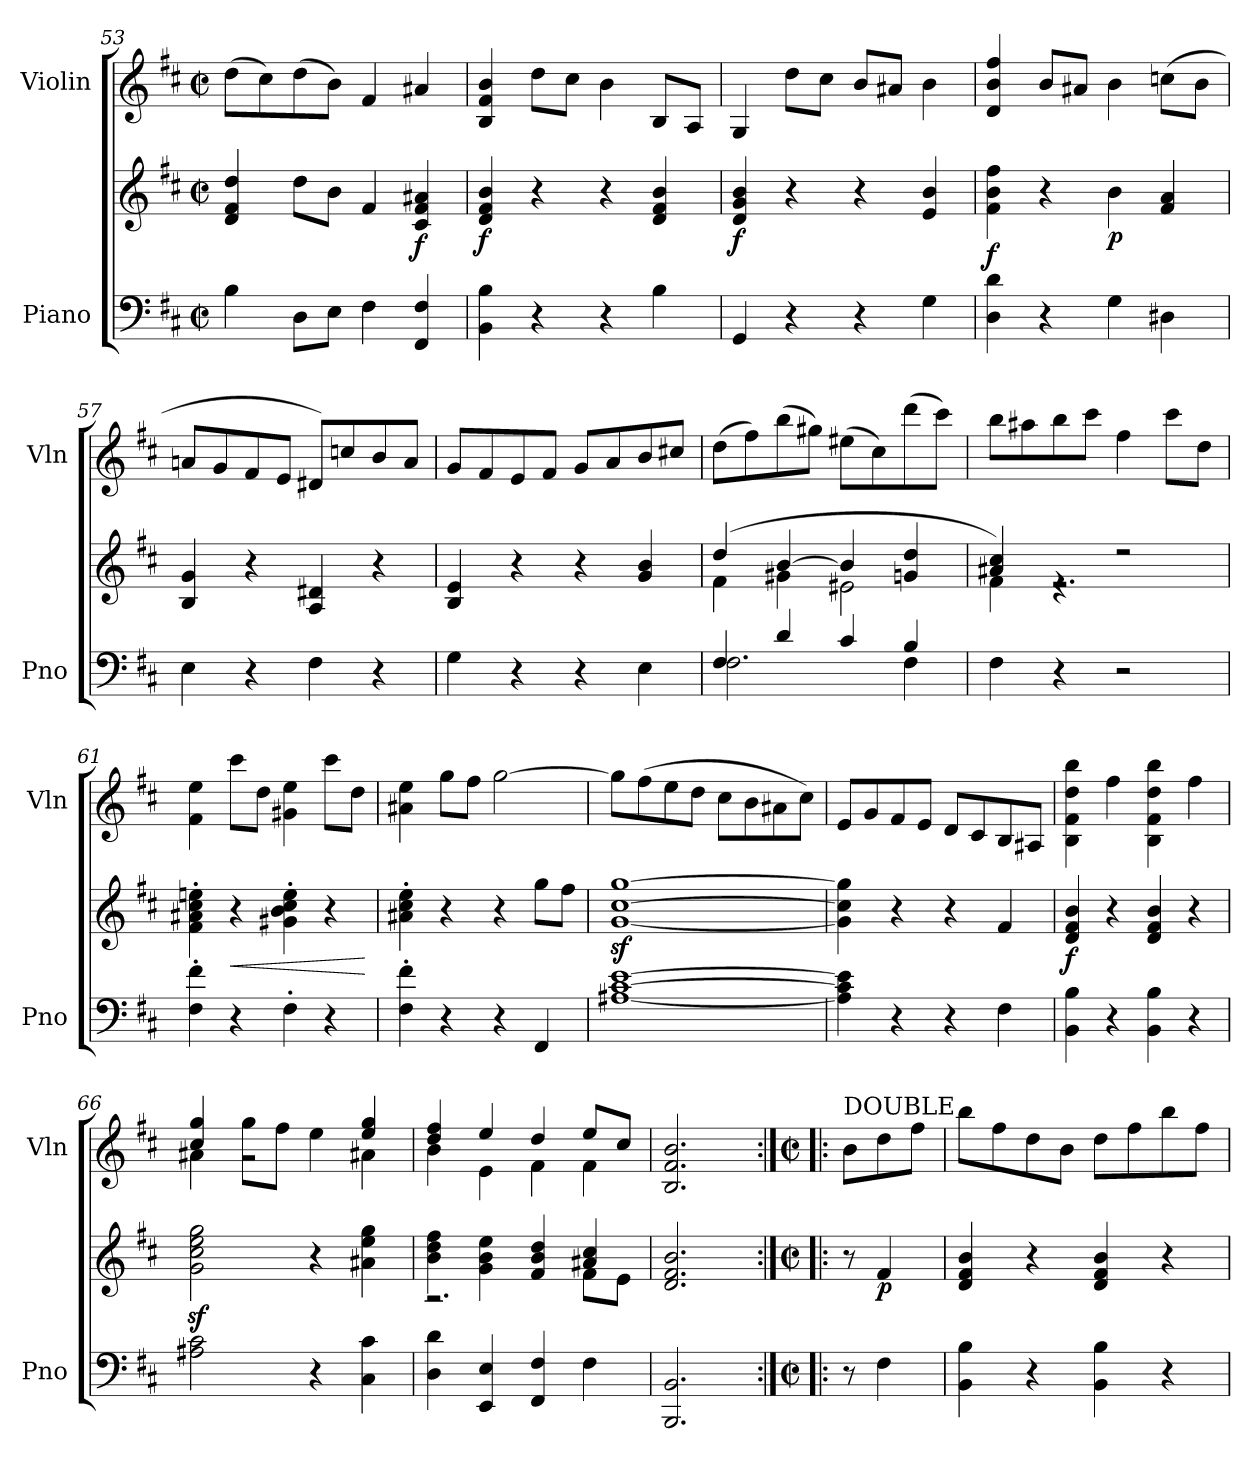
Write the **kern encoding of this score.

**kern	**kern	**dynam	**kern
*part2	*part2	*part2	*part1
*staff3	*staff2	*staff2/3	*staff1
*I"Piano	*	*	*I"Violin
*I'Pno	*	*	*I'Vln
*clefF4	*clefG2	*	*clefG2
*k[f#c#]	*k[f#c#]	*	*k[f#c#]
*M2/2	*M2/2	*	*M2/2
*met(c|)	*met(c|)	*	*met(c|)
=53	=53	=53	=53
4B\	4d/ 4f#/ 4dd/	.	(>8dd\L
.	.	.	8cc#\)
8D\L	8dd\L	.	(>8dd\
8E\J	8b\J	.	8b\J)
4F#\	4f#/	.	4f#/
!	!	!LO:DY:b	!
4FF#/ 4F#/	4c#/ 4f#/ 4a#X/	f	4a#X/
=54	=54	=54	=54
!	!	!LO:DY:b	!
4BB\ 4B\	4d/ 4f#/ 4b/	f	4B/ 4f#/ 4b/
4r	4r	.	8dd\L
.	.	.	8cc#\J
4r	4r	.	4b\
4B\	4d/ 4f#/ 4b/	.	8B/L
.	.	.	8A/J
=55	=55	=55	=55
!	!	!LO:DY:b	!
4GG/	4d/ 4g/ 4b/	f	4G/
4r	4r	.	8dd\L
.	.	.	8cc#\J
4r	4r	.	8b/L
.	.	.	8a#X/J
4G\	4e/ 4b/	.	4b\
!!LO:LB:g=z
=56	=56	=56	=56
!	!	!LO:DY:b	!
4D\ 4d\	4f#\ 4b\ 4ff#\	f	4d/ 4b/ 4ff#/
4r	4r	.	8b/L
.	.	.	8a#X/J
!	!	!LO:DY:b	!
4G\	4b\	p	4b\
4D#X\	4f#/ 4a/	.	(>8ccn\L
.	.	.	8b\J
=57	=57	=57	=57
4E\	4B/ 4g/	.	8an/L
.	.	.	8g/
4r	4r	.	8f#/
.	.	.	8e/J
4F#\	4A/ 4d#X/	.	8d#X/L)
.	.	.	8ccn/
4r	4r	.	8b/
.	.	.	8a/J
=58	=58	=58	=58
4G\	4B/ 4e/	.	8g/L
.	.	.	8f#/
4r	4r	.	8e/
.	.	.	8f#/J
4r	4r	.	8g/L
.	.	.	8a/
4E\	4g/ 4b/	.	8b/
.	.	.	8cc#X/J
=59	=59	=59	=59
*^	*^	*	*
4F#/	2.F#\	(>4dd/	4f#\	.	(>8dd\L
.	.	.	.	.	8ff#\)
4d/	.	[4b/	4g#X\	.	(>8bb\
.	.	.	.	.	8gg#X\J)
4c#/	.	4b/]	2e#X\	.	(>8ee#X\L
.	.	.	.	.	8cc#\)
4B/	4F#\	4gn/ 4dd/	.	.	(>8ddd\
.	.	.	.	.	8ccc#\J)
*v	*v	*	*	*	*
=60	=60	=60	=60	=60
4F#\	4a#X/ 4cc#/)	4f#\	.	8bb\L
.	.	.	.	8aa#X\
4r	4re	2.r	.	8bb\
.	.	.	.	8ccc#\J
2r	2r	.	.	4ff#\
.	.	.	.	8ccc#\L
.	.	.	.	8dd\J
*	*v	*v	*	*
=61	=61	=61	=61
4F#\' 4f#\'	4f#\' 4a#X\' 4cc#\' 4een\'	.	4f#\ 4ee\
!	!	!LO:HP:b	!
4r	4r	<	8ccc#\L
.	.	.	8dd\J
4F#'\	4g#X\' 4b\' 4cc#\' 4ee\'	.	4g#X\ 4ee\
4r	4r	.	8ccc#\L
.	.	.	8dd\J
.	.	[	.
!!LO:LB:g=z
=62	=62	=62	=62
4F#\' 4f#\'	4a#X\' 4cc#\' 4ee\'	.	4a#X\ 4ee\
4r	4r	.	8gg\L
.	.	.	8ff#\J
4r	4r	.	[2gg\
4FF#/	8gg\L	.	.
.	8ff#\J	.	.
=63	=63	=63	=63
[1A#X [1c# [1e	[1gz< [1cc#z< [1ggz<	.	8gg\L]
.	.	.	(>8ff#\
.	.	.	8ee\
.	.	.	8dd\J
.	.	.	8cc#\L
.	.	.	8b\
.	.	.	8a#X\
.	.	.	8cc#\J)
=64	=64	=64	=64
4A#\] 4c#\] 4e\]	4g\] 4cc#\] 4gg\]	.	8e/L
.	.	.	8g/
4r	4r	.	8f#/
.	.	.	8e/J
4r	4r	.	8d/L
.	.	.	8c#/
4F#\	4f#/	.	8B/
.	.	.	8A#X/J
=65	=65	=65	=65
!	!	!LO:DY:b	!
4BB\ 4B\	4d/ 4f#/ 4b/	f	4B\ 4f#\ 4dd\ 4bb\
4r	4r	.	4ff#\
4BB\ 4B\	4d/ 4f#/ 4b/	.	4B\ 4f#\ 4dd\ 4bb\
4r	4r	.	4ff#\
=66	=66	=66	=66
*	*	*	*^
2A#X\ 2c#\	2g\z< 2cc#\z< 2ee\z< 2gg\z<	.	4cc#/ 4gg/	4a#X\
.	.	.	8gg\L	2r
.	.	.	8ff#\J	.
4r	4r	.	4ee\	.
4C#\ 4c#\	4a#X\ 4ee\ 4gg\	.	4ee/ 4gg/	4a#X\
=67	=67	=67	=67	=67
*	*^	*	*	*
4D\ 4d\	4b\ 4dd\ 4ff#\	2.r	.	4dd/ 4ff#/	4b\
4EE/ 4E/	4g\ 4b\ 4ee\	.	.	4ee/	4e\
4FF#/ 4F#/	4f#/ 4b/ 4dd/	.	.	4dd/	4f#\
4F#\	4a#X/ 4cc#/	8f#\L	.	8ee/L	4f#\
.	.	8e\J	.	8cc#/J	.
*	*v	*v	*	*	*
*	*	*	*v	*v
=68	=68	=68	=68
2.BBB/ 2.BB/	2.d/ 2.f#/ 2.b/	.	2.B/ 2.f#/ 2.b/
!!LO:LB:g=z
=68X2:|!|:	=68X2:|!|:	=68X2:|!|:	=68X2:|!|:
*M2/2	*M2/2	*	*M2/2
*met(c|)	*met(c|)	*	*met(c|)
*	*	*	*MM115
!	!	!	!LO:TX:a:t=DOUBLE
8r	8r	.	8b\L
!	!	!LO:DY:b	!
4F#\	4f#/	p	8dd\
.	.	.	8ff#\J
=69	=69	=69	=69
4BB\ 4B\	4d/ 4f#/ 4b/	.	8bb\L
.	.	.	8ff#\
4r	4r	.	8dd\
.	.	.	8b\J
4BB\ 4B\	4d/ 4f#/ 4b/	.	8dd\L
.	.	.	8ff#\
4r	4r	.	8bb\
.	.	.	8ff#\J
=	=	=	=
*-	*-	*-	*-
